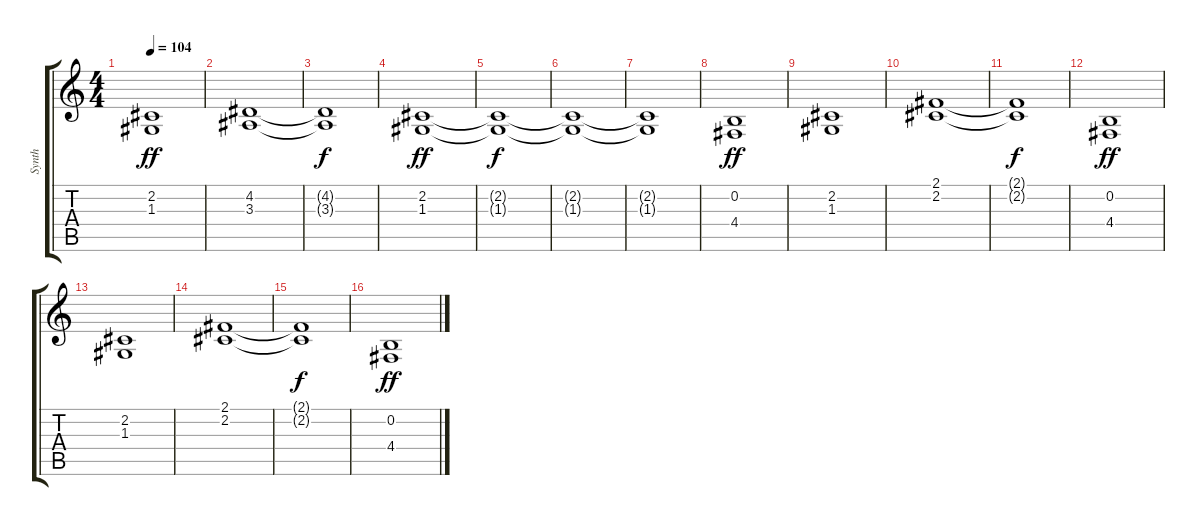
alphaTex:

\track ("Synth" "Synth") {instrument pad2warm}
\staff {score tabs}
\tuning (E4 B3 G3 D3 A2 E2) {hide}
\ts (4 4)
\tempo 104
\clef g2
\ks c
(2.2 1.3).1{dy ff} |
(4.2 3.3).1{volume 10} |
(4.2{t} 3.3{t}).1{dy f} |
(2.2 1.3).1{dy ff} |
(2.2{t} 1.3{t}).1{dy f} |
(2.2{t} 1.3{t}).1 |
(2.2{t} 1.3{t}).1 |
(0.2 4.4).1{dy ff} |
(2.2 1.3).1 |
(2.1 2.2).1{volume 12} |
(2.1{t} 2.2{t}).1{dy f} |
(0.2 4.4).1{dy ff} |
(2.2 1.3).1 |
(2.1 2.2).1 |
(2.1{t} 2.2{t}).1{dy f} |
(0.2 4.4).1{dy ff}
